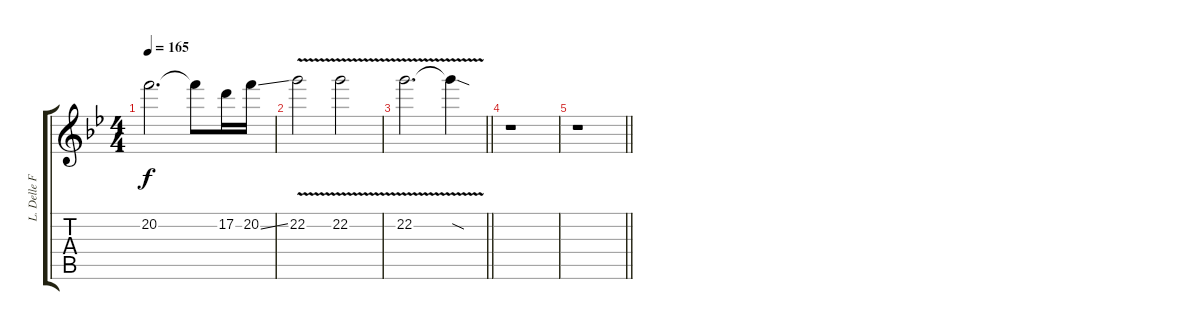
\track ("L. Delle Fave (Guitar Lead)" "L. Delle F") {instrument overdrivenguitar}
\staff {score tabs}
\tuning (D4 A3 F3 C3 G2 D2) {hide}
\ts (4 4)
\tempo 165
\clef g2
\ks gminor
20.2.2{d dy f} 20.2{t}.8 17.2.16 20.2{ss}.16 |
22.2{v}.2 22.2{v}.2 |
\barLineRight lightlight
22.2{v}.2{d} 22.2{sod t}.4 |
r.1 |
\barLineRight lightlight
r.1
